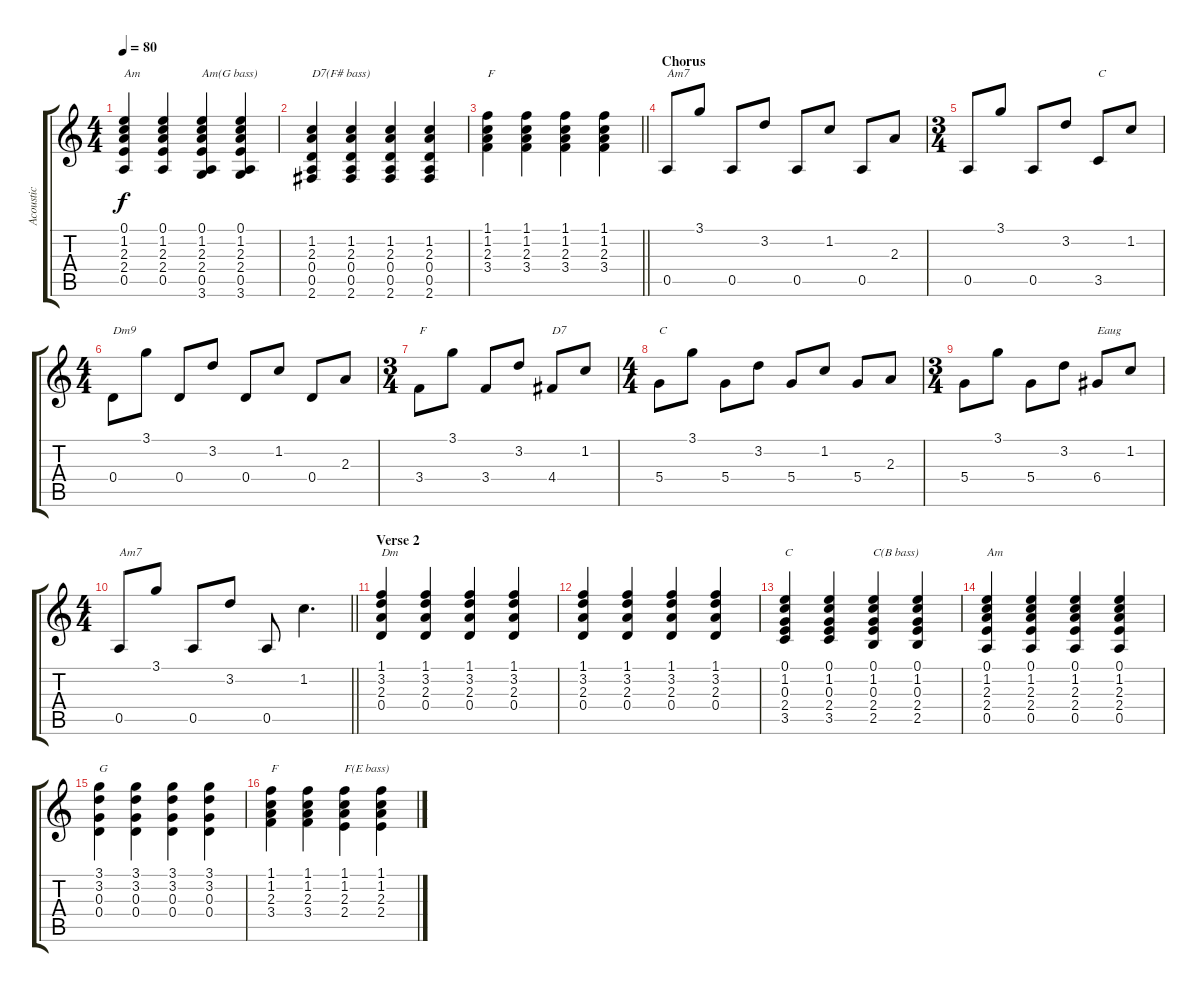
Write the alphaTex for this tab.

\track ("Acoustic" "Acoustic") {instrument acousticguitarsteel}
\staff {score tabs}
\tuning (E4 B3 G3 D3 A2 E2) {hide}
\ts (4 4)
\tempo 80
\clef g2
\ks c
(0.1 1.2 2.3 2.4 0.5).4{txt "Am" dy f} (0.1 1.2 2.3 2.4 0.5).4 (0.1 1.2 2.3 2.4 0.5 3.6).4{txt "Am(G bass)"} (0.1 1.2 2.3 2.4 0.5 3.6).4 |
(1.2 2.3 0.4 0.5 2.6).4{txt "D7(F# bass)"} (1.2 2.3 0.4 0.5 2.6).4 (1.2 2.3 0.4 0.5 2.6).4 (1.2 2.3 0.4 0.5 2.6).4 |
\barLineRight lightlight
(1.1 1.2 2.3 3.4).4{txt "F"} (1.1 1.2 2.3 3.4).4 (1.1 1.2 2.3 3.4).4 (1.1 1.2 2.3 3.4).4 |
\section ("" "Chorus")
0.5.8{txt "Am7"} 3.1.8 0.5.8 3.2.8 0.5.8 1.2.8 0.5.8 2.3.8 |
\ts (3 4)
0.5.8 3.1.8 0.5.8 3.2.8 3.5.8{txt "C"} 1.2.8 |
\ts (4 4)
0.4.8{txt "Dm9"} 3.1.8 0.4.8 3.2.8 0.4.8 1.2.8 0.4.8 2.3.8 |
\ts (3 4)
3.4.8{txt "F"} 3.1.8 3.4.8 3.2.8 4.4.8{txt "D7"} 1.2.8 |
\ts (4 4)
5.4.8{txt "C"} 3.1.8 5.4.8 3.2.8 5.4.8 1.2.8 5.4.8 2.3.8 |
\ts (3 4)
5.4.8 3.1.8 5.4.8 3.2.8 6.4.8{txt "Eaug"} 1.2.8 |
\ts (4 4)
\barLineRight lightlight
0.5.8{txt "Am7"} 3.1.8 0.5.8 3.2.8 0.5.8 1.2.4{d} |
\section ("" "Verse 2")
(1.1 3.2 2.3 0.4).4{txt "Dm"} (1.1 3.2 2.3 0.4).4 (1.1 3.2 2.3 0.4).4 (1.1 3.2 2.3 0.4).4 |
(1.1 3.2 2.3 0.4).4 (1.1 3.2 2.3 0.4).4 (1.1 3.2 2.3 0.4).4 (1.1 3.2 2.3 0.4).4 |
(0.1 1.2 0.3 2.4 3.5).4{txt "C"} (0.1 1.2 0.3 2.4 3.5).4 (0.1 1.2 0.3 2.4 2.5).4{txt "C(B bass)"} (0.1 1.2 0.3 2.4 2.5).4 |
(0.1 1.2 2.3 2.4 0.5).4{txt "Am"} (0.1 1.2 2.3 2.4 0.5).4 (0.1 1.2 2.3 2.4 0.5).4 (0.1 1.2 2.3 2.4 0.5).4 |
(3.1 3.2 0.3 0.4).4{txt "G"} (3.1 3.2 0.3 0.4).4 (3.1 3.2 0.3 0.4).4 (3.1 3.2 0.3 0.4).4 |
(1.1 1.2 2.3 3.4).4{txt "F"} (1.1 1.2 2.3 3.4).4 (1.1 1.2 2.3 2.4).4{txt "F(E bass)"} (1.1 1.2 2.3 2.4).4
